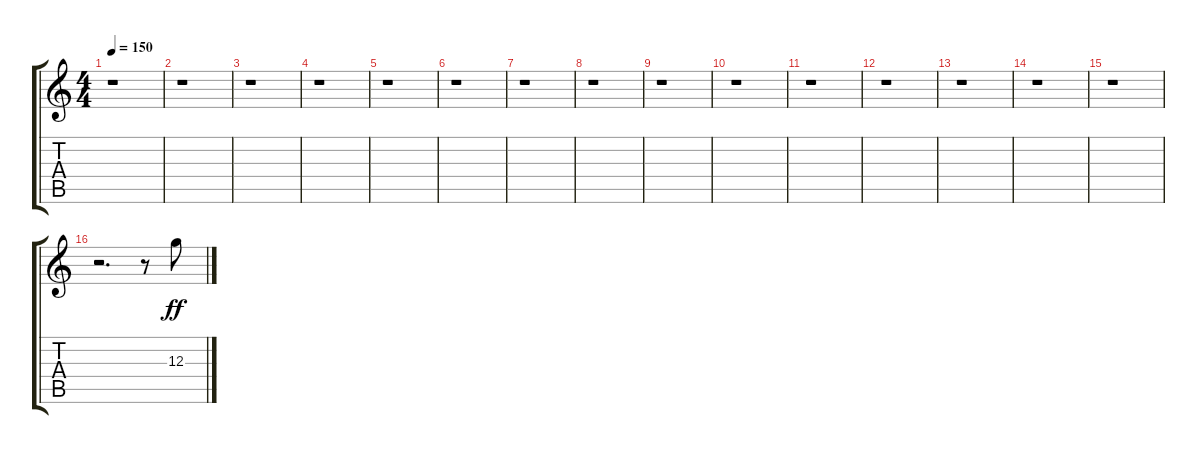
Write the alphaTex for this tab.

\track "" {instrument overdrivenguitar}
\staff {score tabs}
\tuning (E4 B3 G3 D3 A2 E2) {hide}
\ts (4 4)
\tempo 150
\clef g2
\ks c
r.1{dy f} |
r.1 |
r.1 |
r.1 |
r.1 |
r.1 |
r.1 |
r.1 |
r.1 |
r.1 |
r.1 |
r.1 |
r.1 |
r.1 |
r.1 |
r.2{d} r.8 12.3.8{dy ff}
